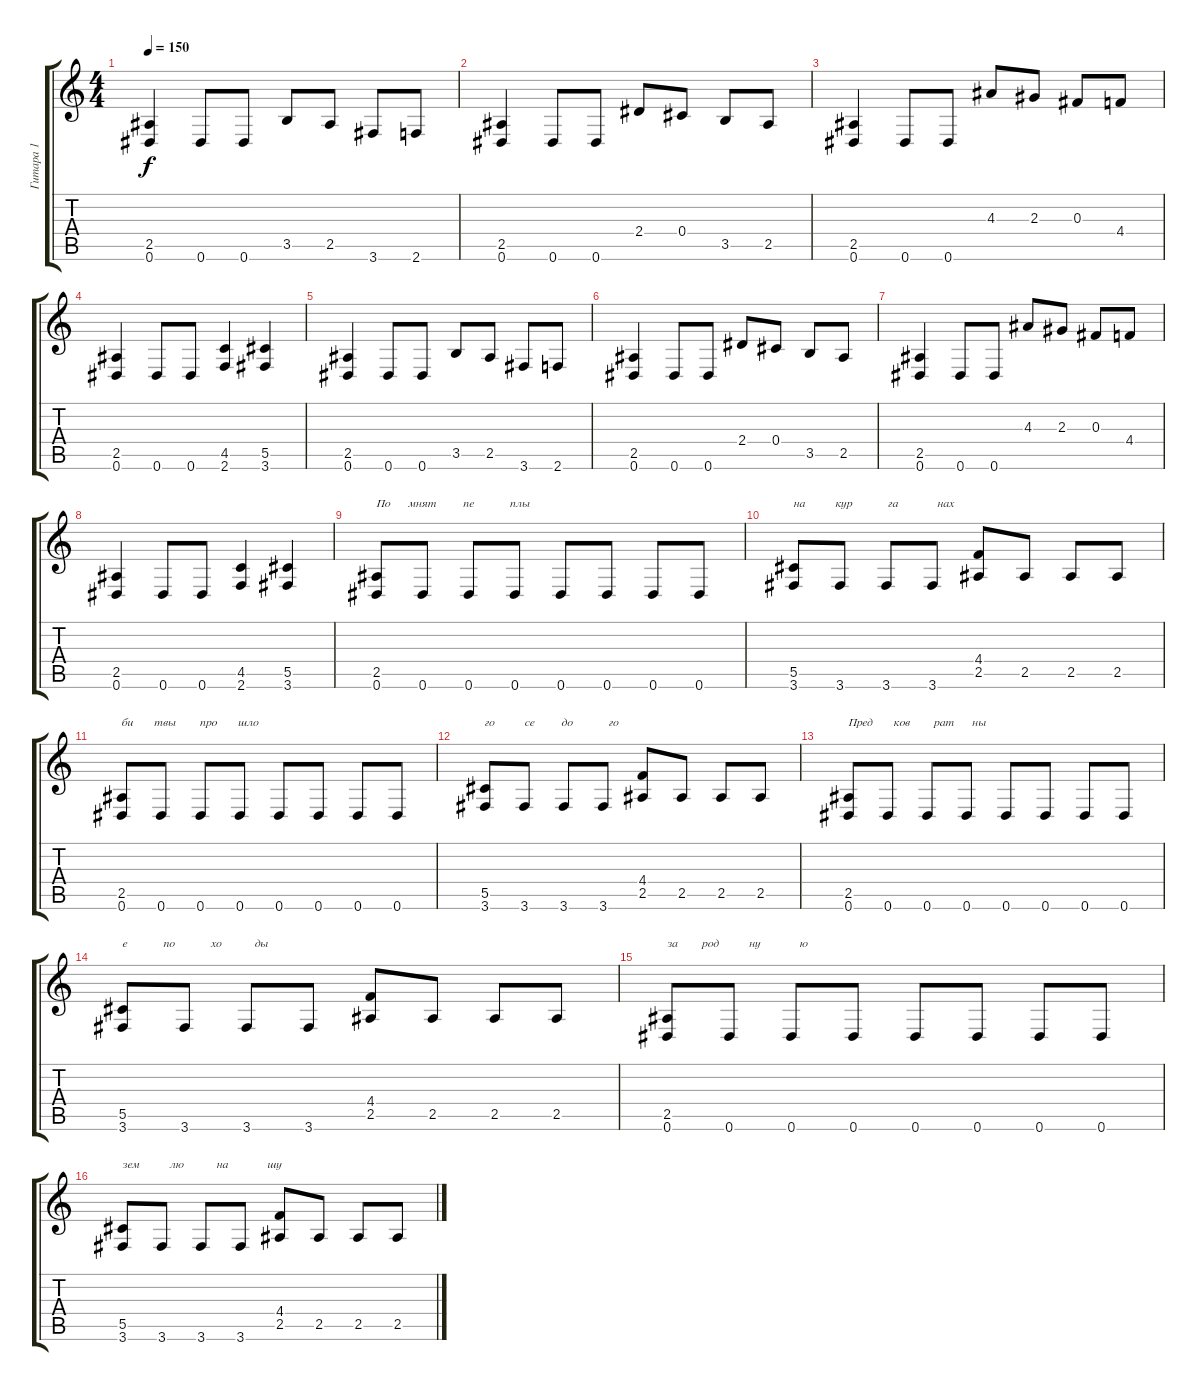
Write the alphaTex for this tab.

\track ("Гитара 1" "Гитара 1") {instrument distortionguitar}
\staff {score tabs}
\tuning (Eb4 Bb3 Gb3 Db3 Ab2 Eb2) {hide}
\ts (4 4)
\tempo 150
\clef g2
\ks c
(2.5 0.6).4{dy f} 0.6.8 0.6.8 3.5.8 2.5.8 3.6.8 2.6.8 |
(2.5 0.6).4 0.6.8 0.6.8 2.4.8 0.4.8 3.5.8 2.5.8 |
(2.5 0.6).4 0.6.8 0.6.8 4.3.8 2.3.8 0.3.8 4.4.8 |
(2.5 0.6).4 0.6.8 0.6.8 (4.5 2.6).4 (5.5 3.6).4 |
(2.5 0.6).4 0.6.8 0.6.8 3.5.8 2.5.8 3.6.8 2.6.8 |
(2.5 0.6).4 0.6.8 0.6.8 2.4.8 0.4.8 3.5.8 2.5.8 |
(2.5 0.6).4 0.6.8 0.6.8 4.3.8 2.3.8 0.3.8 4.4.8 |
(2.5 0.6).4 0.6.8 0.6.8 (4.5 2.6).4 (5.5 3.6).4 |
(2.5 0.6).8{txt "По      мнят         пе            плы"} 0.6.8 0.6.8 0.6.8 0.6.8 0.6.8 0.6.8 0.6.8 |
(5.5 3.6).8{txt "на          кур            га             нах"} 3.6.8 3.6.8 3.6.8 (4.4 2.5).8 2.5.8 2.5.8 2.5.8 |
(2.5 0.6).8{txt "би       твы        про       шло       "} 0.6.8 0.6.8 0.6.8 0.6.8 0.6.8 0.6.8 0.6.8 |
(5.5 3.6).8{txt "го          се         до            го"} 3.6.8 3.6.8 3.6.8 (4.4 2.5).8 2.5.8 2.5.8 2.5.8 |
(2.5 0.6).8{txt "Пред       ков        рат      ны       "} 0.6.8 0.6.8 0.6.8 0.6.8 0.6.8 0.6.8 0.6.8 |
(5.5 3.6).8{txt "е            по            хо           ды"} 3.6.8 3.6.8 3.6.8 (4.4 2.5).8 2.5.8 2.5.8 2.5.8 |
(2.5 0.6).8{txt "за        род          ну             ю"} 0.6.8 0.6.8 0.6.8 0.6.8 0.6.8 0.6.8 0.6.8 |
(5.5 3.6).8{txt "зем          лю           на             шу"} 3.6.8 3.6.8 3.6.8 (4.4 2.5).8 2.5.8 2.5.8 2.5.8
